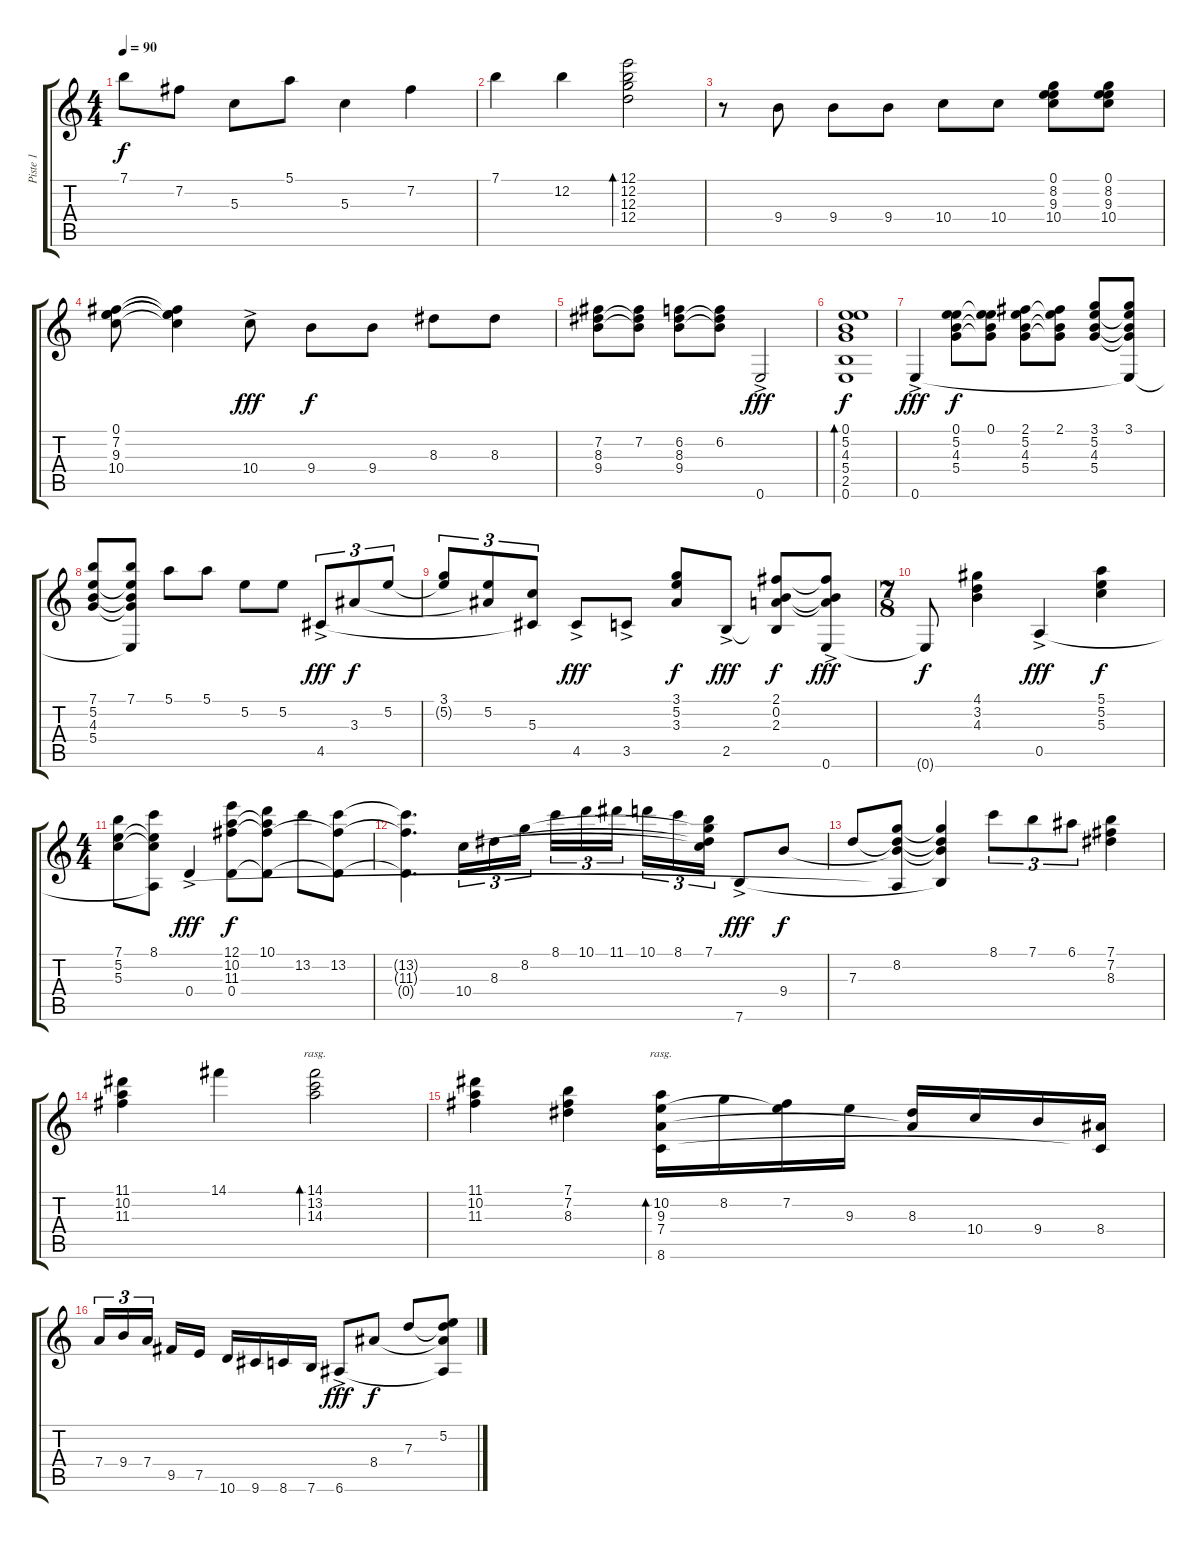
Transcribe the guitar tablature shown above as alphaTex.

\track ("Piste 1" "Piste 1") {instrument acousticguitarsteel}
\staff {score tabs}
\tuning (E4 B3 G3 D3 A2 E2) {hide}
\ts (4 4)
\tempo 90
\clef g2
\ks c
7.1.8{dy f} 7.2.8 5.3.8 5.1.8 5.3.4 7.2.4 |
7.1.4 12.2.4 (12.1 12.2 12.3 12.4).2{bd 240} |
r.8 9.4.8 9.4.8 9.4.8 10.4.8 10.4.8 (0.1 8.2 9.3 10.4).8 (0.1 8.2 9.3 10.4).8 |
(0.1 7.2 9.3 10.4).8 (0.1{t} 7.2{t} 9.3{t} 10.4{t}).4 10.4{ac}.8{dy fff} 9.4.8{dy f} 9.4.8 8.3.8 8.3.8 |
(7.2 8.3 9.4).8 (7.2 8.3{t} 9.4{t}).8 (6.2 8.3 9.4).8 (6.2 8.3{t} 9.4{t}).8 0.6{ac}.2{dy fff} |
(0.1 5.2 4.3 5.4 2.5 0.6).1{bd 240 dy f} |
0.6{ac}.4{dy fff} (0.1 5.2 4.3 5.4).8{dy f} (0.1 5.2{t} 4.3{t} 5.4{t}).8 (2.1 5.2 4.3 5.4).8 (2.1 5.2{t} 4.3{t} 5.4{t}).8 (3.1 5.2 4.3 5.4).8 (3.1 5.2{t} 4.3{t} 5.4{t} 0.6{t}).8 |
(7.1 5.2 4.3 5.4).8 (7.1 5.2{t} 4.3{t} 5.4{t} 0.6{t}).8 5.1.8 5.1.8 5.2.8 5.2.8 4.5{ac}.8{tu (3 2) dy fff} 3.3.8{tu (3 2) dy f} 5.2.8{tu (3 2)} |
(3.1 5.2{t}).8{tu (3 2)} (5.2 3.3{t}).8{tu (3 2)} (5.3 4.5{t}).8{tu (3 2)} 4.5{ac}.8{dy fff} 3.5{ac}.8 (3.1 5.2 3.3).8{dy f} 2.5{ac}.8{dy fff} (2.1 0.2 2.3 2.5{t}).8{dy f} (2.1{t} 0.2{t} 2.3{t} 0.6{ac}).8{dy fff} |
\ts (7 8)
0.6{t}.8{dy f} (4.1 3.2 4.3).4 0.5{ac}.4{dy fff} (5.1 5.2 5.3).4{dy f} |
\ts (4 4)
(7.1 5.2 5.3).8 (8.1 5.2{t} 5.3{t} 0.5{t}).8 0.4{ac}.4{dy fff} (12.1 10.2 11.3 0.4).8{dy f} (10.1 10.2{t} 11.3{t} 0.4{t}).8 13.2.8 (13.2 11.3{t} 0.4{t}).8 |
(13.2{t} 11.3{t} 0.4{t}).4{d} 10.4.16{tu (3 2)} 8.3.16{tu (3 2)} 8.2.16{tu (3 2)} 8.1.16{tu (3 2)} 10.1.16{tu (3 2)} 11.1.16{tu (3 2) beam splitsecondary} 10.1.16{tu (3 2)} 8.1.16{tu (3 2)} (7.1 8.2{t} 8.3{t} 10.4{t}).16{tu (3 2)} 7.6{ac}.8{dy fff} 9.4.8{dy f} |
7.3.8 (8.2 7.3{t} 9.4{t} 0.5{t}).8 (8.2{t} 7.3{t} 9.4{t} 7.6{t}).4 8.1.8{tu (3 2)} 7.1.8{tu (3 2)} 6.1.8{tu (3 2)} (7.1 7.2 8.3).4 |
(11.1 10.2 11.3).4 14.1.4 (14.1 13.2 14.3).2{bd 240 rasg ii} |
(11.1 10.2 11.3).4 (7.1 7.2 8.3).4 (10.2 9.3 7.4 8.6).16{bd 480 rasg ii} 8.2.16 (7.2 9.3{t}).16 9.3.16 (8.3 7.4{t}).16 10.4.16 9.4.16 (8.4 8.6{t}).16 |
7.4.16{tu (3 2)} 9.4.16{tu (3 2)} 7.4.16{tu (3 2) beam splitsecondary} 9.5.16 7.5.16 10.6.16 9.6.16 8.6.16 7.6.16 6.6{ac}.8{dy fff} 8.4.8{dy f} 7.3.8 (5.2 7.3{t} 8.4{t} 6.6{t}).8
